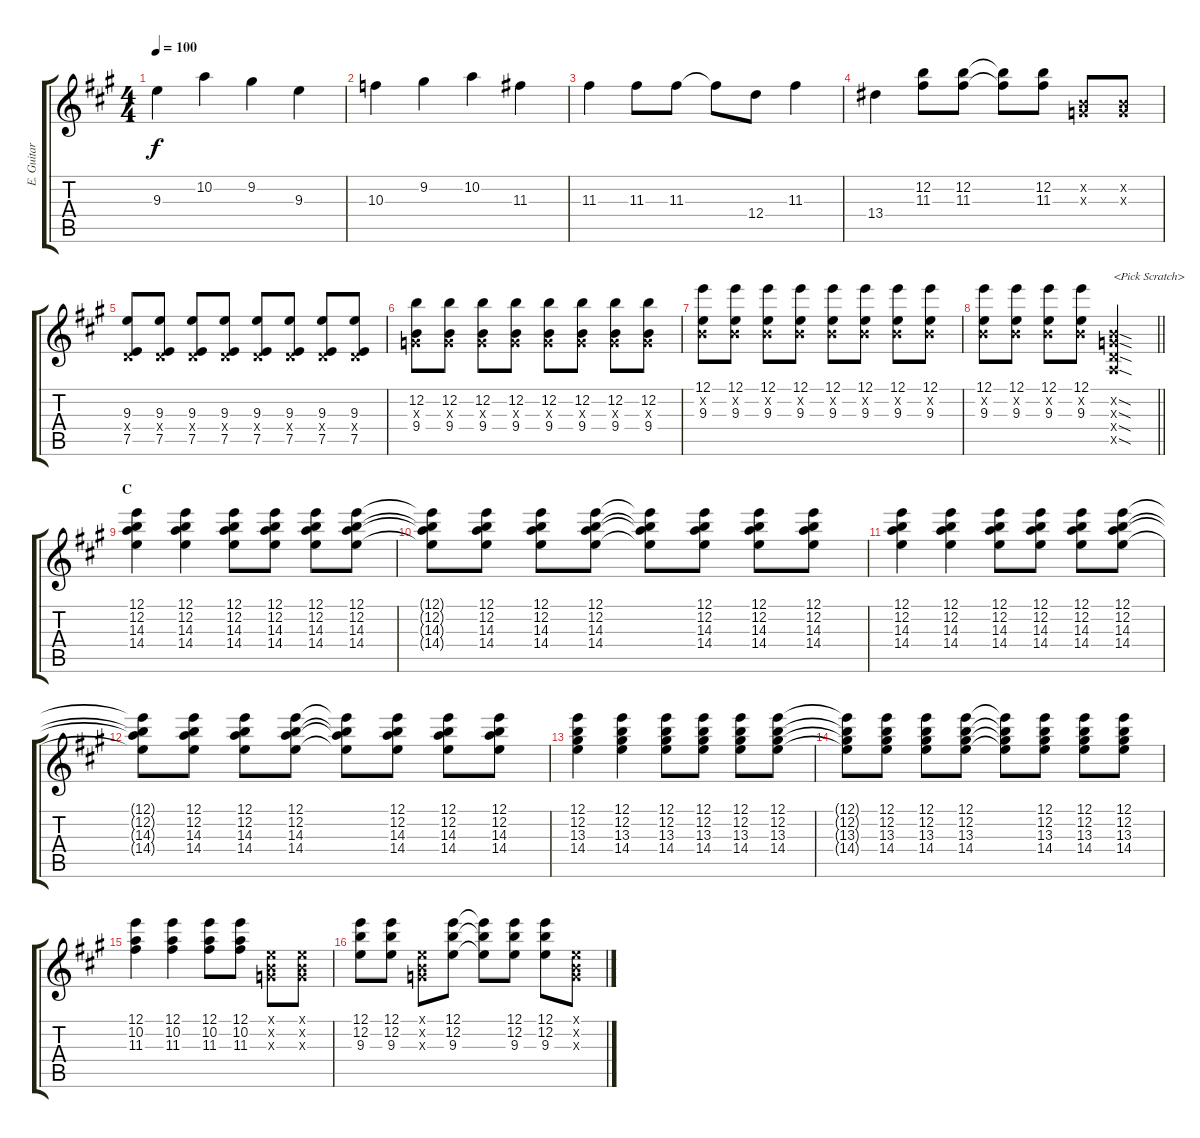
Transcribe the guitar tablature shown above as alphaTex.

\track ("E. Guitar I" "E. Guitar ") {instrument overdrivenguitar}
\staff {score tabs}
\tuning (E4 B3 G3 D3 A2 E2) {hide}
\ts (4 4)
\tempo 100
\clef g2
\ks a
9.3.4{dy f} 10.2.4 9.2.4 9.3.4 |
10.3.4 9.2.4 10.2.4 11.3.4 |
11.3.4 11.3.8 11.3.8 11.3{t}.8 12.4.8 11.3.4 |
13.4.4 (12.2 11.3).8 (12.2 11.3).8 (12.2{t} 11.3{t}).8 (12.2 11.3).8 (0.2{x} 0.3{x}).8 (0.2{x} 0.3{x}).8 |
(9.3 0.4{x} 7.5).8 (9.3 0.4{x} 7.5).8 (9.3 0.4{x} 7.5).8 (9.3 0.4{x} 7.5).8 (9.3 0.4{x} 7.5).8 (9.3 0.4{x} 7.5).8 (9.3 0.4{x} 7.5).8 (9.3 0.4{x} 7.5).8 |
(12.2 0.3{x} 9.4).8 (12.2 0.3{x} 9.4).8 (12.2 0.3{x} 9.4).8 (12.2 0.3{x} 9.4).8 (12.2 0.3{x} 9.4).8 (12.2 0.3{x} 9.4).8 (12.2 0.3{x} 9.4).8 (12.2 0.3{x} 9.4).8 |
(12.1 0.2{x} 9.3).8 (12.1 0.2{x} 9.3).8 (12.1 0.2{x} 9.3).8 (12.1 0.2{x} 9.3).8 (12.1 0.2{x} 9.3).8 (12.1 0.2{x} 9.3).8 (12.1 0.2{x} 9.3).8 (12.1 0.2{x} 9.3).8 |
\barLineRight lightlight
(12.1 0.2{x} 9.3).8 (12.1 0.2{x} 9.3).8 (12.1 0.2{x} 9.3).8 (12.1 0.2{x} 9.3).8 (0.2{sod x} 0.3{sod x} 0.4{sod x} 0.5{sod x}).2{txt "<Pick Scratch>"} |
\section ("" "C")
(12.1 12.2 14.3 14.4).4 (12.1 12.2 14.3 14.4).4 (12.1 12.2 14.3 14.4).8 (12.1 12.2 14.3 14.4).8 (12.1 12.2 14.3 14.4).8 (12.1 12.2 14.3 14.4).8 |
(12.1{t} 12.2{t} 14.3{t} 14.4{t}).8 (12.1 12.2 14.3 14.4).8 (12.1 12.2 14.3 14.4).8 (12.1 12.2 14.3 14.4).8 (12.1{t} 12.2{t} 14.3{t} 14.4{t}).8 (12.1 12.2 14.3 14.4).8 (12.1 12.2 14.3 14.4).8 (12.1 12.2 14.3 14.4).8 |
(12.1 12.2 14.3 14.4).4 (12.1 12.2 14.3 14.4).4 (12.1 12.2 14.3 14.4).8 (12.1 12.2 14.3 14.4).8 (12.1 12.2 14.3 14.4).8 (12.1 12.2 14.3 14.4).8 |
(12.1{t} 12.2{t} 14.3{t} 14.4{t}).8 (12.1 12.2 14.3 14.4).8 (12.1 12.2 14.3 14.4).8 (12.1 12.2 14.3 14.4).8 (12.1{t} 12.2{t} 14.3{t} 14.4{t}).8 (12.1 12.2 14.3 14.4).8 (12.1 12.2 14.3 14.4).8 (12.1 12.2 14.3 14.4).8 |
(12.1 12.2 13.3 14.4).4 (12.1 12.2 13.3 14.4).4 (12.1 12.2 13.3 14.4).8 (12.1 12.2 13.3 14.4).8 (12.1 12.2 13.3 14.4).8 (12.1 12.2 13.3 14.4).8 |
(12.1{t} 12.2{t} 13.3{t} 14.4{t}).8 (12.1 12.2 13.3 14.4).8 (12.1 12.2 13.3 14.4).8 (12.1 12.2 13.3 14.4).8 (12.1{t} 12.2{t} 13.3{t} 14.4{t}).8 (12.1 12.2 13.3 14.4).8 (12.1 12.2 13.3 14.4).8 (12.1 12.2 13.3 14.4).8 |
(12.1 10.2 11.3).4 (12.1 10.2 11.3).4 (12.1 10.2 11.3).8 (12.1 10.2 11.3).8 (0.1{x} 0.2{x} 0.3{x}).8 (0.1{x} 0.2{x} 0.3{x}).8 |
(12.1 12.2 9.3).8 (12.1 12.2 9.3).8 (0.1{x} 0.2{x} 0.3{x}).8 (12.1 12.2 9.3).8 (12.1{t} 12.2{t} 9.3{t}).8 (12.1 12.2 9.3).8 (12.1 12.2 9.3).8 (0.1{x} 0.2{x} 0.3{x}).8
